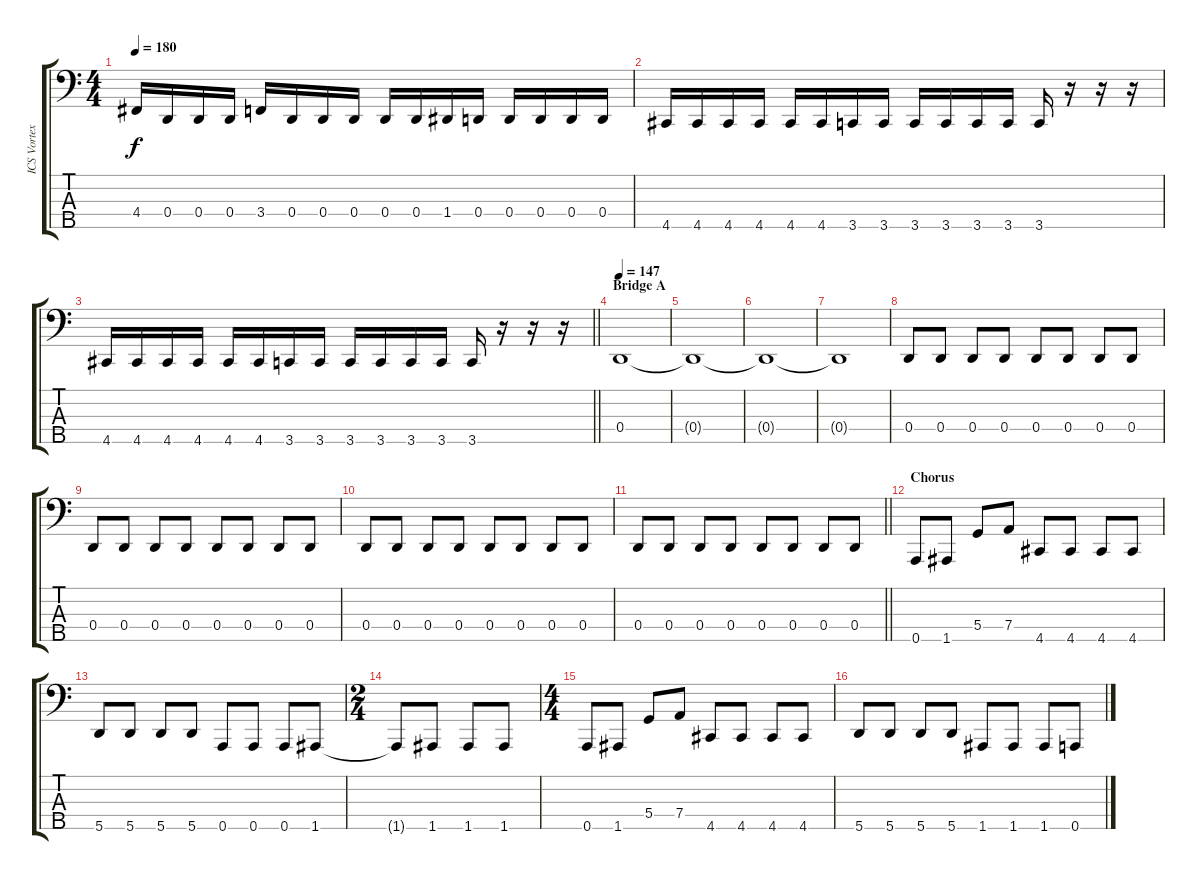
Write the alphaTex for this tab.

\track ("ICS Vortex" "ICS Vortex") {instrument electricbassfinger}
\staff {score tabs}
\tuning (F2 C2 G1 D1 A0) {hide}
\ts (4 4)
\tempo 180
\clef f4
\ks c
4.4.16{dy f} 0.4.16 0.4.16 0.4.16 3.4.16 0.4.16 0.4.16 0.4.16 0.4.16 0.4.16 1.4.16 0.4.16 0.4.16 0.4.16 0.4.16 0.4.16 |
4.5.16 4.5.16 4.5.16 4.5.16 4.5.16 4.5.16 3.5.16 3.5.16 3.5.16 3.5.16 3.5.16 3.5.16 3.5.16 r.16 r.16 r.16 |
\barLineRight lightlight
4.5.16 4.5.16 4.5.16 4.5.16 4.5.16 4.5.16 3.5.16 3.5.16 3.5.16 3.5.16 3.5.16 3.5.16 3.5.16 r.16 r.16 r.16 |
\section ("" "Bridge A")
\tempo 147
0.4.1 |
0.4{t}.1 |
0.4{t}.1 |
0.4{t}.1 |
0.4.8 0.4.8 0.4.8 0.4.8 0.4.8 0.4.8 0.4.8 0.4.8 |
0.4.8 0.4.8 0.4.8 0.4.8 0.4.8 0.4.8 0.4.8 0.4.8 |
0.4.8 0.4.8 0.4.8 0.4.8 0.4.8 0.4.8 0.4.8 0.4.8 |
\barLineRight lightlight
0.4.8 0.4.8 0.4.8 0.4.8 0.4.8 0.4.8 0.4.8 0.4.8 |
\section ("" "Chorus")
0.5.8 1.5.8 5.4.8 7.4.8 4.5.8 4.5.8 4.5.8 4.5.8 |
5.5.8 5.5.8 5.5.8 5.5.8 0.5.8 0.5.8 0.5.8 1.5.8 |
\ts (2 4)
1.5{t}.8 1.5.8 1.5.8 1.5.8 |
\ts (4 4)
0.5.8 1.5.8 5.4.8 7.4.8 4.5.8 4.5.8 4.5.8 4.5.8 |
5.5.8 5.5.8 5.5.8 5.5.8 1.5.8 1.5.8 1.5.8 0.5.8
